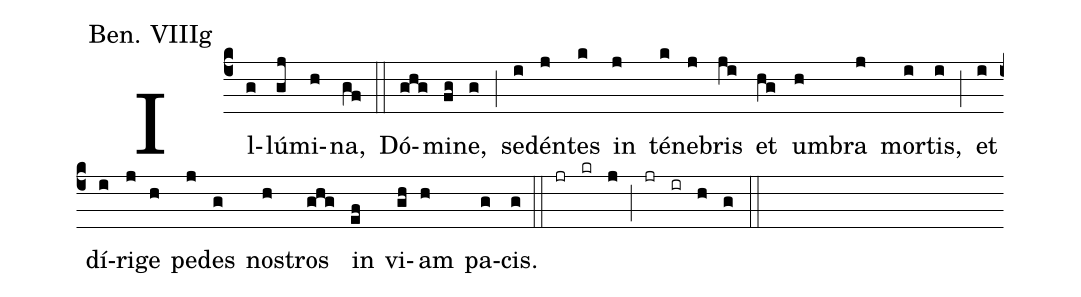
annotation: Ben. VIIIg;
%%
(c4) Il(g)lú(gj)mi(h)na,(gf) (::) Dó(ghg)mi(fg)ne,(g) (;) se(i)dén(j)tes(k) in(j) té(k)ne(j)bris(ji) et(hg) um(h)bra(j) mor(i)tis,(i) (;) et(i) dí(i)ri(j)ge(h) pe(j)des(g) no(h)stros(ghg) in(ef) vi(gh)am(h) pa(g)cis.(g) (::) (jr)(kr)(j)(;)(jr)(ir)(h)(g)(::)
